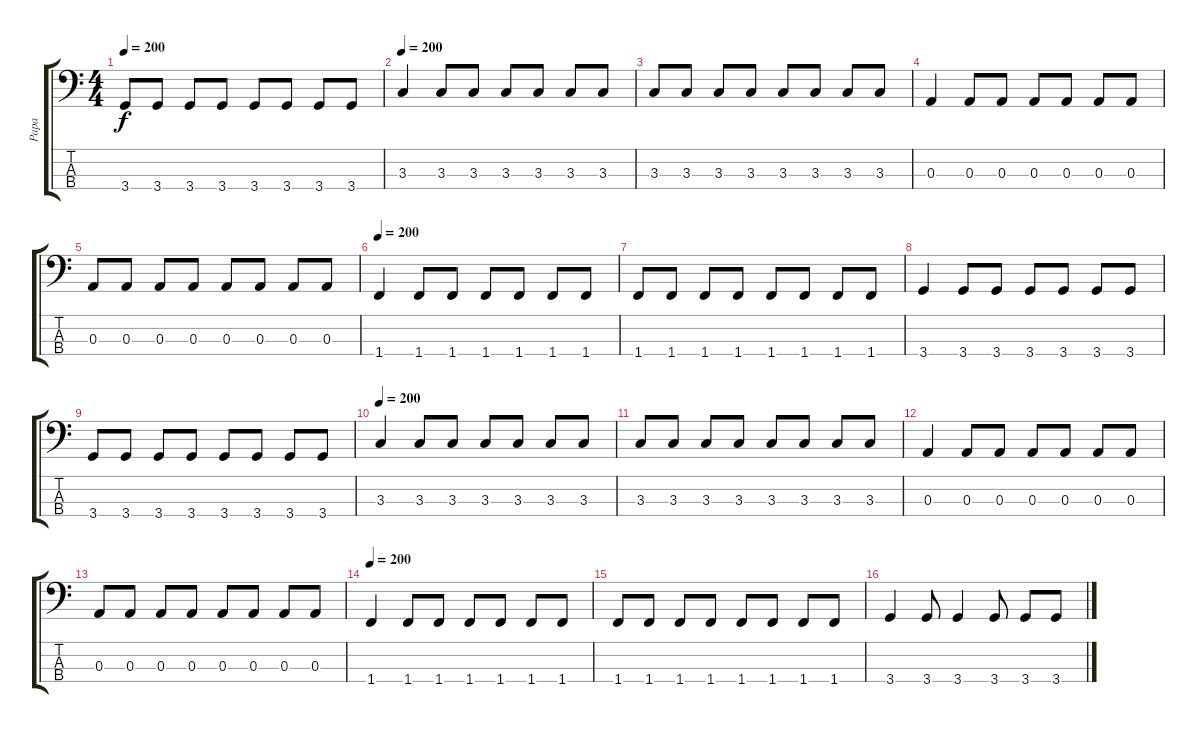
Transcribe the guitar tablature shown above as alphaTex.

\track ("Papa" "Papa") {instrument electricbasspick}
\staff {score tabs}
\tuning (G2 D2 A1 E1) {hide}
\ts (4 4)
\tempo 200
\clef f4
\ks c
3.4.8{dy f} 3.4.8 3.4.8 3.4.8 3.4.8 3.4.8 3.4.8 3.4.8 |
\tempo 200
3.3.4 3.3.8 3.3.8 3.3.8 3.3.8 3.3.8 3.3.8 |
3.3.8 3.3.8 3.3.8 3.3.8 3.3.8 3.3.8 3.3.8 3.3.8 |
0.3.4 0.3.8 0.3.8 0.3.8 0.3.8 0.3.8 0.3.8 |
0.3.8 0.3.8 0.3.8 0.3.8 0.3.8 0.3.8 0.3.8 0.3.8 |
\tempo 200
1.4.4 1.4.8 1.4.8 1.4.8 1.4.8 1.4.8 1.4.8 |
1.4.8 1.4.8 1.4.8 1.4.8 1.4.8 1.4.8 1.4.8 1.4.8 |
3.4.4 3.4.8 3.4.8 3.4.8 3.4.8 3.4.8 3.4.8 |
3.4.8 3.4.8 3.4.8 3.4.8 3.4.8 3.4.8 3.4.8 3.4.8 |
\tempo 200
3.3.4 3.3.8 3.3.8 3.3.8 3.3.8 3.3.8 3.3.8 |
3.3.8 3.3.8 3.3.8 3.3.8 3.3.8 3.3.8 3.3.8 3.3.8 |
0.3.4 0.3.8 0.3.8 0.3.8 0.3.8 0.3.8 0.3.8 |
0.3.8 0.3.8 0.3.8 0.3.8 0.3.8 0.3.8 0.3.8 0.3.8 |
\tempo 200
1.4.4 1.4.8 1.4.8 1.4.8 1.4.8 1.4.8 1.4.8 |
1.4.8 1.4.8 1.4.8 1.4.8 1.4.8 1.4.8 1.4.8 1.4.8 |
3.4.4 3.4.8 3.4.4 3.4.8 3.4.8 3.4.8
